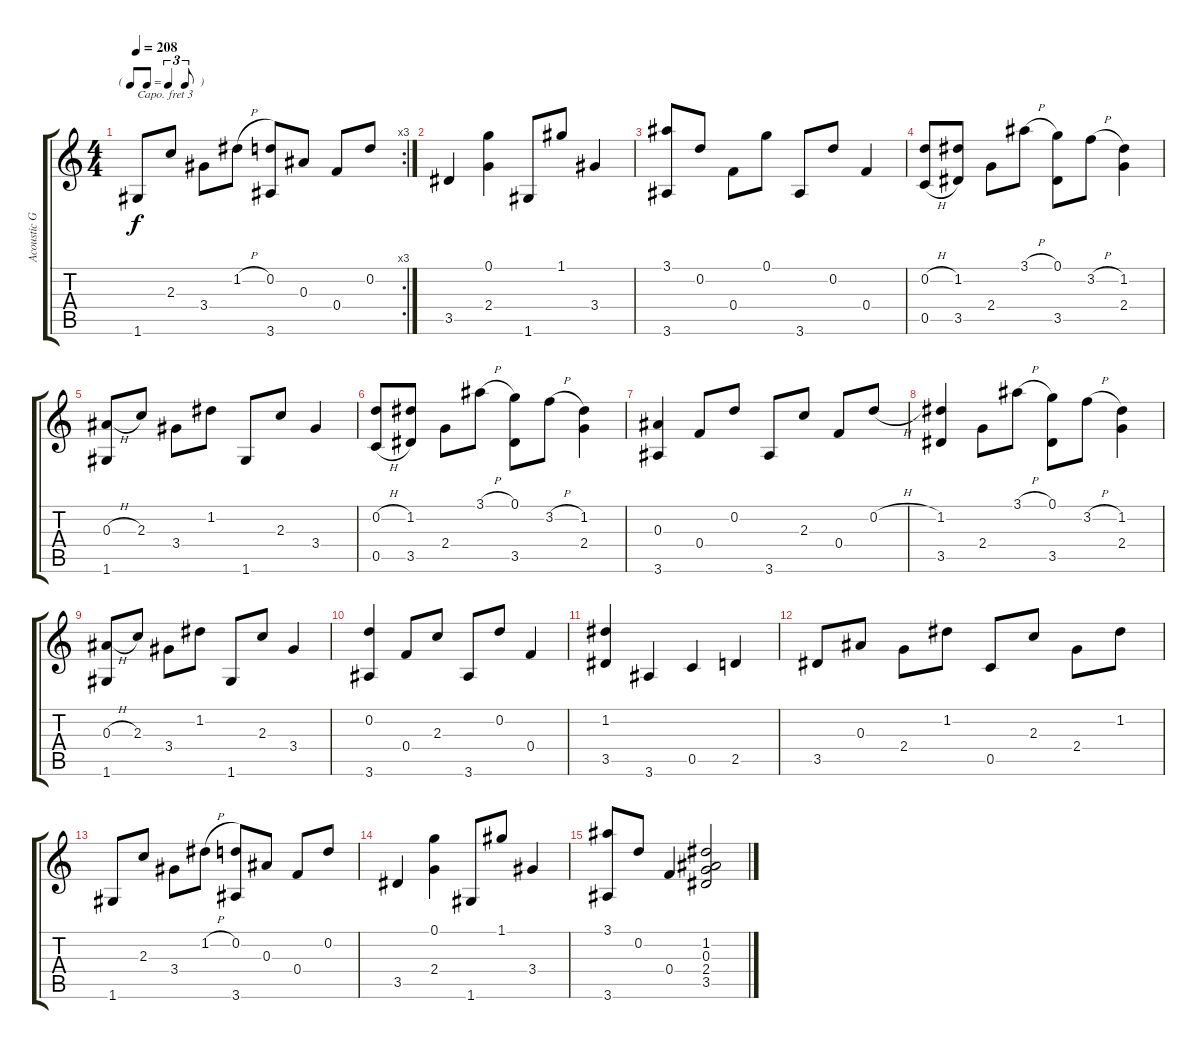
\track ("Acoustic Guitar" "Acoustic G") {instrument acousticguitarnylon}
\staff {score tabs}
\capo 3
\tuning (E4 B3 G3 D3 A2 E2) {hide}
\rc 3
\ts (4 4)
\tf triplet8th
\tempo 208
\clef g2
\ks c
1.6.8{dy f} 2.3.8 3.4.8 1.2{h}.8 (0.2 3.6).8 0.3.8 0.4.8 0.2.8 |
3.5.4 (0.1 2.4).4 1.6.8 1.1.8 3.4.4 |
(3.1 3.6).8 0.2.8 0.4.8 0.1.8 3.6.8 0.2.8 0.4.4 |
(0.2{h} 0.5{h}).8 (1.2 3.5).8 2.4.8 3.1{h}.8 (0.1 3.5).8 3.2{h}.8 (1.2 2.4).4 |
(0.3{h} 1.6).8 2.3.8 3.4.8 1.2.8 1.6.8 2.3.8 3.4.4 |
(0.2{h} 0.5{h}).8 (1.2 3.5).8 2.4.8 3.1{h}.8 (0.1 3.5).8 3.2{h}.8 (1.2 2.4).4 |
(0.3 3.6).4 0.4.8 0.2.8 3.6.8 2.3.8 0.4.8 0.2{h}.8 |
(1.2 3.5).4 2.4.8 3.1{h}.8 (0.1 3.5).8 3.2{h}.8 (1.2 2.4).4 |
(0.3{h} 1.6).8 2.3.8 3.4.8 1.2.8 1.6.8 2.3.8 3.4.4 |
(0.2 3.6).4 0.4.8 2.3.8 3.6.8 0.2.8 0.4.4 |
(1.2 3.5).4 3.6.4 0.5.4 2.5.4 |
3.5.8 0.3.8 2.4.8 1.2.8 0.5.8 2.3.8 2.4.8 1.2.8 |
1.6.8 2.3.8 3.4.8 1.2{h}.8 (0.2 3.6).8 0.3.8 0.4.8 0.2.8 |
3.5.4 (0.1 2.4).4 1.6.8 1.1.8 3.4.4 |
(3.1 3.6).8 0.2.8 0.4.4 (1.2 0.3 2.4 3.5).2
